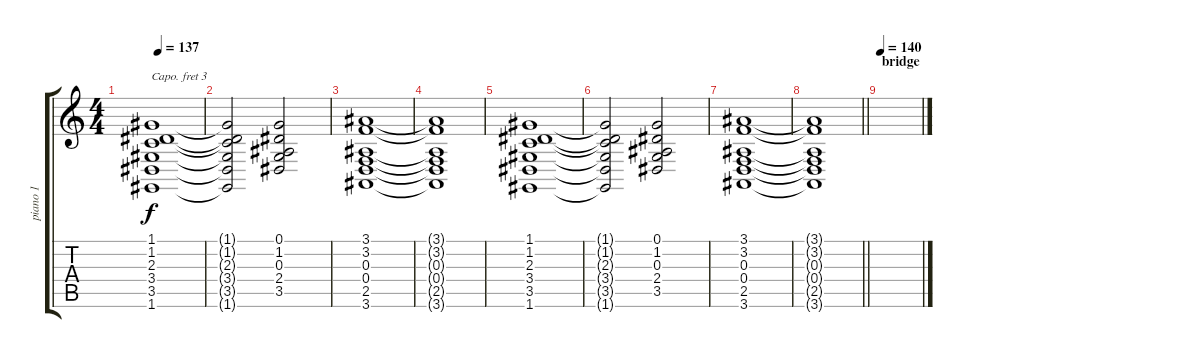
\track ("piano 1" "piano 1") {instrument brightacousticpiano}
\staff {score tabs}
\capo 3
\tuning (E4 B3 G3 D3 A2 E2) {hide}
\ts (4 4)
\tempo 137
\clef g2
\ks c
(1.1 1.2 2.3 3.4 3.5 1.6).1{dy f} |
(1.1{t} 1.2{t} 2.3{t} 3.4{t} 3.5{t} 1.6{t}).2 (0.1 1.2 0.3 2.4 3.5).2 |
(3.1 3.2 0.3 0.4 2.5 3.6).1 |
(3.1{t} 3.2{t} 0.3{t} 0.4{t} 2.5{t} 3.6{t}).1 |
(1.1 1.2 2.3 3.4 3.5 1.6).1 |
(1.1{t} 1.2{t} 2.3{t} 3.4{t} 3.5{t} 1.6{t}).2 (0.1 1.2 0.3 2.4 3.5).2 |
(3.1 3.2 0.3 0.4 2.5 3.6).1 |
\barLineRight lightlight
(3.1{t} 3.2{t} 0.3{t} 0.4{t} 2.5{t} 3.6{t}).1 |
\section ("" "bridge")
\tempo 140
